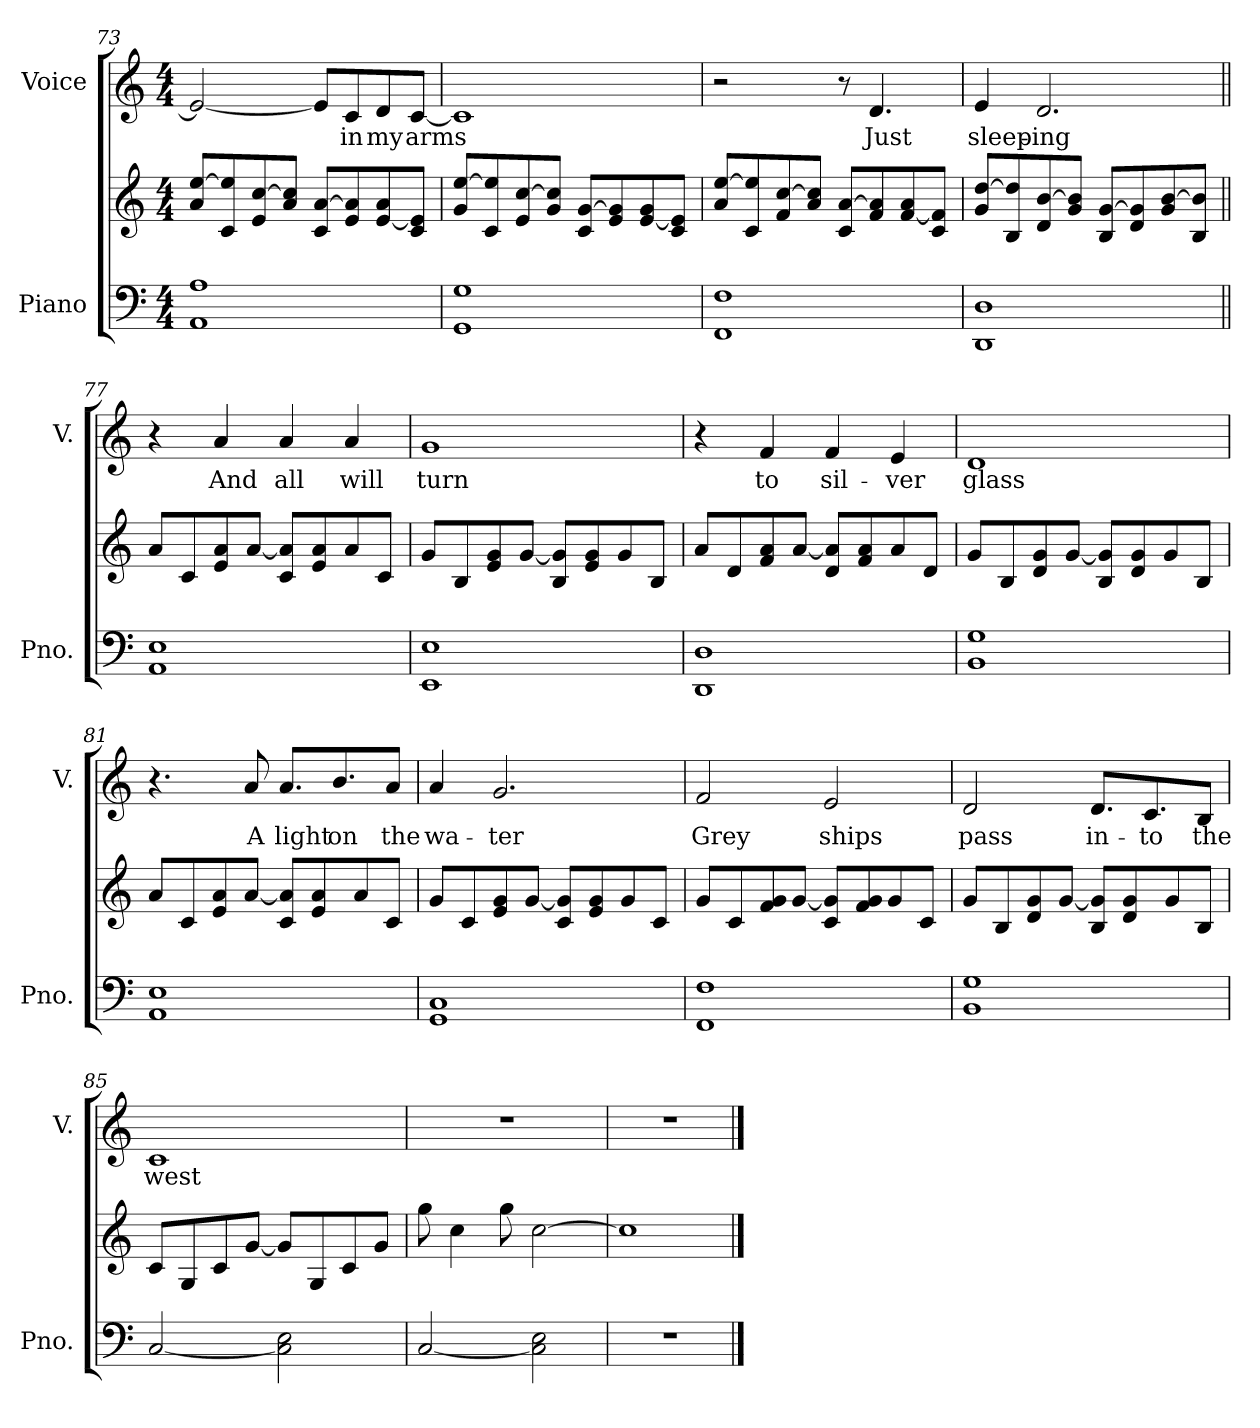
**kern	**kern	**kern	**text
*part2	*part2	*part1	*part1
*staff3	*staff2	*staff1	*staff1
*I"Piano	*	*I"Voice	*
*I'Pno.	*	*I'V.	*
*clefF4	*clefG2	*clefG2	*
*k[]	*k[]	*k[]	*
*M4/4	*M4/4	*M4/4	*
=73	=73	=73	=73
1AA 1A	8a/ [8ee/L	2e/_	.
.	8c/ 8ee/]	.	.
.	8e/ [8cc/	.	.
.	8a/ 8cc/]J	.	.
.	8c/ [8a/L	8e/L]	.
!	!	!	!LO:LY:b
.	8e/ 8a/]	8c/	in
!	!	!	!LO:LY:b
.	[8e/ 8a/	8d/	my
!	!	!	!LO:LY:b
.	8c/ 8e/]J	[8c/J	arms
=74	=74	=74	=74
1GG 1G	8g/ [8ee/L	1c]	.
.	8c/ 8ee/]	.	.
.	8e/ [8cc/	.	.
.	8g/ 8cc/]J	.	.
.	8c/ [8g/L	.	.
.	8e/ 8g/]	.	.
.	[8e/ 8g/	.	.
.	8c/ 8e/]J	.	.
!!LO:LB:g=z
=75	=75	=75	=75
1FF 1F	8a/ [8ee/L	2r	.
.	8c/ 8ee/]	.	.
.	8f/ [8cc/	.	.
.	8a/ 8cc/]J	.	.
.	8c/ [8a/L	8r	.
!	!	!	!LO:LY:b
.	8f/ 8a/]	4.d/	Just
.	[8f/ 8a/	.	.
.	8c/ 8f/]J	.	.
=76	=76	=76	=76
!	!	!	!LO:LY:b
1DD 1D	8g/ [8dd/L	4e/	sleep-
.	8B/ 8dd/]	.	.
!	!	!	!LO:LY:b
.	8d/ [8b/	2.d/	-ing
.	8g/ 8b/]J	.	.
.	8B/ [8g/L	.	.
.	8d/ 8g/]	.	.
.	8g/ [8b/	.	.
.	8B/ 8b/]J	.	.
=77||	=77||	=77||	=77||
1AA 1E	8a/L	4r	.
.	8c/	.	.
!	!	!	!LO:LY:b
.	8e/ 8a/	4a/	And
.	[8a/J	.	.
!	!	!	!LO:LY:b
.	8c/ 8a/]L	4a/	all
.	8e/ 8a/	.	.
!	!	!	!LO:LY:b
.	8a/	4a/	will
.	8c/J	.	.
=78	=78	=78	=78
!	!	!	!LO:LY:b
1EE 1E	8g/L	1g	turn
.	8B/	.	.
.	8e/ 8g/	.	.
.	[8g/J	.	.
.	8B/ 8g/]L	.	.
.	8e/ 8g/	.	.
.	8g/	.	.
.	8B/J	.	.
=79	=79	=79	=79
1DD 1D	8a/L	4r	.
.	8d/	.	.
!	!	!	!LO:LY:b
.	8f/ 8a/	4f/	to
.	[8a/J	.	.
!	!	!	!LO:LY:b
.	8d/ 8a/]L	4f/	sil-
.	8f/ 8a/	.	.
!	!	!	!LO:LY:b
.	8a/	4e/	-ver
.	8d/J	.	.
=80	=80	=80	=80
!	!	!	!LO:LY:b
1BB 1G	8g/L	1d	glass
.	8B/	.	.
.	8d/ 8g/	.	.
.	[8g/J	.	.
.	8B/ 8g/]L	.	.
.	8d/ 8g/	.	.
.	8g/	.	.
.	8B/J	.	.
!!LO:LB:g=z
=81	=81	=81	=81
1AA 1E	8a/L	4.r	.
.	8c/	.	.
.	8e/ 8a/	.	.
!	!	!	!LO:LY:b
.	[8a/J	8a/	A
!	!	!	!LO:LY:b
.	8c/ 8a/]L	8.a/L	light
.	8e/ 8a/	.	.
!	!	!	!LO:LY:b
.	.	8.b/	on
.	8a/	.	.
!	!	!	!LO:LY:b
.	8c/J	8a/J	the
=82	=82	=82	=82
!	!	!	!LO:LY:b
1GG 1C	8g/L	4a/	wa-
.	8c/	.	.
!	!	!	!LO:LY:b
.	8e/ 8g/	2.g/	-ter
.	[8g/J	.	.
.	8c/ 8g/]L	.	.
.	8e/ 8g/	.	.
.	8g/	.	.
.	8c/J	.	.
=83	=83	=83	=83
!	!	!	!LO:LY:b
1FF 1F	8g/L	2f/	Grey
.	8c/	.	.
.	8f/ 8g/	.	.
.	[8g/J	.	.
!	!	!	!LO:LY:b
.	8c/ 8g/]L	2e/	ships
.	8f/ 8g/	.	.
.	8g/	.	.
.	8c/J	.	.
=84	=84	=84	=84
!	!	!	!LO:LY:b
1BB 1G	8g/L	2d/	pass
.	8B/	.	.
.	8d/ 8g/	.	.
.	[8g/J	.	.
!	!	!	!LO:LY:b
.	8B/ 8g/]L	8.d/L	in-
.	8d/ 8g/	.	.
!	!	!	!LO:LY:b
.	.	8.c/	-to
.	8g/	.	.
!	!	!	!LO:LY:b
.	8B/J	8B/J	the
=85	=85	=85	=85
!	!	!	!LO:LY:b
[2C/	8c/L	1c	west
.	8G/	.	.
.	8c/	.	.
.	[8g/J	.	.
2C\] 2E\	8g/L]	.	.
.	8G/	.	.
.	8c/	.	.
.	8g/J	.	.
=86	=86	=86	=86
[2C/	8gg\	1r	.
.	4cc\	.	.
.	8gg\	.	.
2C\] 2E\	[2cc\	.	.
=87	=87	=87	=87
1r	1cc]	1r	.
==	==	==	==
*-	*-	*-	*-
